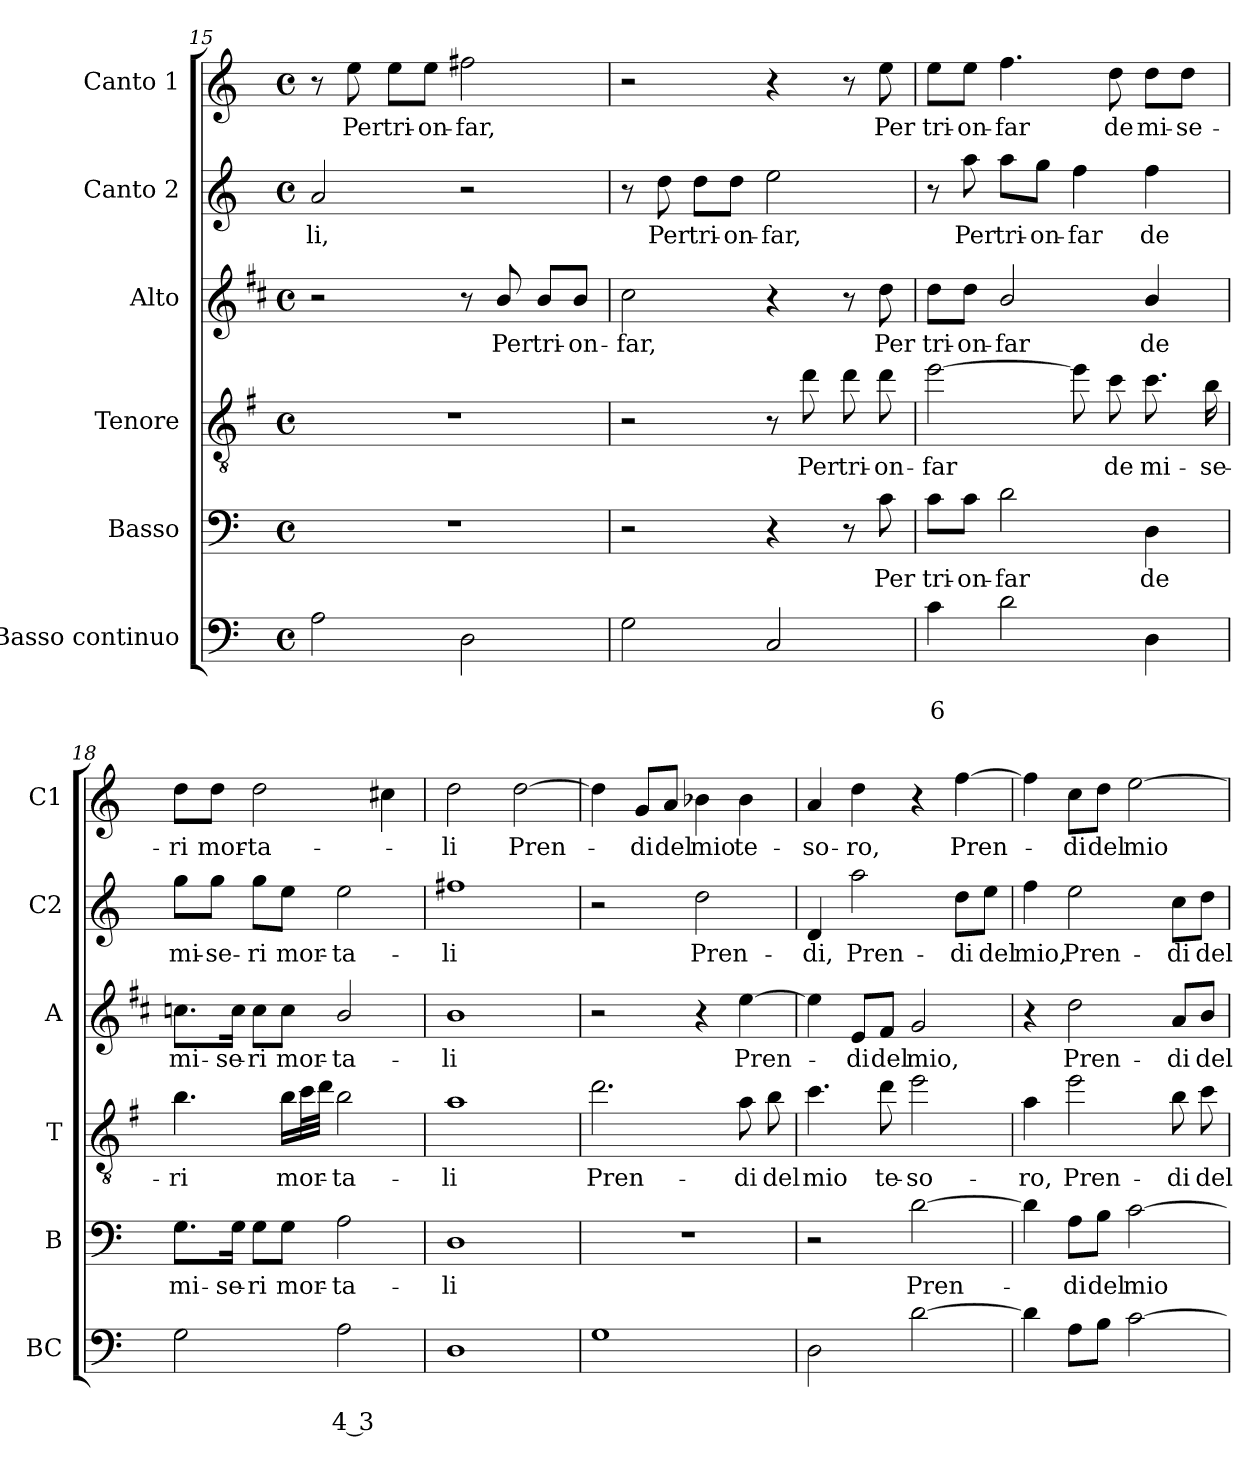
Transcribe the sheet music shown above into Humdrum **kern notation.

**kern	**text	**text	**kern	**text	**kern	**text	**kern	**text	**kern	**text	**kern	**text
*part6	*part6	*part6	*part5	*part5	*part4	*part4	*part3	*part3	*part2	*part2	*part1	*part1
*staff6	*staff6	*staff6	*staff5	*staff5	*staff4	*staff4	*staff3	*staff3	*staff2	*staff2	*staff1	*staff1
*I"Basso continuo	*	*	*I"Basso	*	*I"Tenore	*	*I"Alto	*	*I"Canto 2	*	*I"Canto 1	*
*I'BC	*	*	*I'B	*	*I'T	*	*I'A	*	*I'C2	*	*I'C1	*
!!LO:LB:g=z
*clefF4	*	*	*clefF4	*	*clefGv2	*	*clefG2	*	*clefG2	*	*clefG2	*
*	*	*	*	*	*ITrd4c7	*	*ITrd1c2	*	*	*	*	*
*k[]	*	*	*k[]	*	*k[]	*	*k[]	*	*k[]	*	*k[]	*
*C:	*	*	*C:	*	*C:	*	*C:	*	*C:	*	*C:	*
*M4/4	*	*	*M4/4	*	*M4/4	*	*M4/4	*	*M4/4	*	*M4/4	*
*met(c)	*	*	*met(c)	*	*met(c)	*	*met(c)	*	*met(c)	*	*met(c)	*
=15	=15	=15	=15	=15	=15	=15	=15	=15	=15	=15	=15	=15
!	!	!	!	!	!	!	!	!	!	!LO:LY:b	!	!
2A\	.	.	1r	.	1r	.	2r	.	2a/	-li,	8r	.
!	!	!	!	!	!	!	!	!	!	!	!	!LO:LY:b
.	.	.	.	.	.	.	.	.	.	.	8ee\	Per
!	!	!	!	!	!	!	!	!	!	!	!	!LO:LY:b
.	.	.	.	.	.	.	.	.	.	.	8ee\L	tri-
!	!	!	!	!	!	!	!	!	!	!	!	!LO:LY:b
.	.	.	.	.	.	.	.	.	.	.	8ee\J	-on-
!	!	!	!	!	!	!	!	!	!	!	!	!LO:LY:b
2D\	.	.	.	.	.	.	8r	.	2r	.	2ff#X\	-far,
!	!	!	!	!	!	!	!	!LO:LY:b	!	!	!	!
.	.	.	.	.	.	.	8a/	Per	.	.	.	.
!	!	!	!	!	!	!	!	!LO:LY:b	!	!	!	!
.	.	.	.	.	.	.	8a/L	tri-	.	.	.	.
!	!	!	!	!	!	!	!	!LO:LY:b	!	!	!	!
.	.	.	.	.	.	.	8a/J	-on-	.	.	.	.
=16	=16	=16	=16	=16	=16	=16	=16	=16	=16	=16	=16	=16
!	!	!	!	!	!	!	!	!LO:LY:b	!	!	!	!
2G\	.	.	2r	.	2r	.	2b\	-far,	8r	.	2r	.
!	!	!	!	!	!	!	!	!	!	!LO:LY:b	!	!
.	.	.	.	.	.	.	.	.	8dd\	Per	.	.
!	!	!	!	!	!	!	!	!	!	!LO:LY:b	!	!
.	.	.	.	.	.	.	.	.	8dd\L	tri-	.	.
!	!	!	!	!	!	!	!	!	!	!LO:LY:b	!	!
.	.	.	.	.	.	.	.	.	8dd\J	-on-	.	.
!	!	!	!	!	!	!	!	!	!	!LO:LY:b	!	!
2C/	.	.	4r	.	8r	.	4r	.	2ee\	-far,	4r	.
!	!	!	!	!	!	!LO:LY:b	!	!	!	!	!	!
.	.	.	.	.	8g\	Per	.	.	.	.	.	.
!	!	!	!	!	!	!LO:LY:b	!	!	!	!	!	!
.	.	.	8r	.	8g\	tri-	8r	.	.	.	8r	.
!	!	!	!	!LO:LY:b	!	!LO:LY:b	!	!LO:LY:b	!	!	!	!LO:LY:b
.	.	.	8c\	Per	8g\	-on-	8cc\	Per	.	.	8ee\	Per
=17	=17	=17	=17	=17	=17	=17	=17	=17	=17	=17	=17	=17
!	!	!LO:LY:b	!	!LO:LY:b	!	!LO:LY:b	!	!LO:LY:b	!	!	!	!LO:LY:b
4c\	.	6	8c\L	tri-	[2a\	-far	8cc\L	tri-	8r	.	8ee\L	tri-
!	!	!	!	!LO:LY:b	!	!	!	!LO:LY:b	!	!LO:LY:b	!	!LO:LY:b
.	.	.	8c\J	-on-	.	.	8cc\J	-on-	8aa\	Per	8ee\J	-on-
!	!	!	!	!LO:LY:b	!	!	!	!LO:LY:b	!	!LO:LY:b	!	!LO:LY:b
2d\	.	.	2d\	-far	.	.	2a/	-far	8aa\L	tri-	4.ff\	-far
!	!	!	!	!	!	!	!	!	!	!LO:LY:b	!	!
.	.	.	.	.	.	.	.	.	8gg\J	-on-	.	.
!	!	!	!	!	!	!	!	!	!	!LO:LY:b	!	!
.	.	.	.	.	8a\]	.	.	.	4ff\	-far	.	.
!	!	!	!	!	!	!LO:LY:b	!	!	!	!	!	!LO:LY:b
.	.	.	.	.	8f\	de	.	.	.	.	8dd\	de
!	!	!	!	!LO:LY:b	!	!LO:LY:b	!	!LO:LY:b	!	!LO:LY:b	!	!LO:LY:b
4D\	.	.	4D\	de	8.f\	mi-	4a/	de	4ff\	de	8dd\L	mi-
!	!	!	!	!	!	!	!	!	!	!	!	!LO:LY:b
.	.	.	.	.	.	.	.	.	.	.	8dd\J	-se-
!	!	!	!	!	!	!LO:LY:b	!	!	!	!	!	!
.	.	.	.	.	16e\	-se-	.	.	.	.	.	.
=18	=18	=18	=18	=18	=18	=18	=18	=18	=18	=18	=18	=18
!	!	!	!	!LO:LY:b	!	!LO:LY:b	!	!LO:LY:b	!	!LO:LY:b	!	!LO:LY:b
2G\	.	.	8.G\L	mi-	4.e\	-ri	8.b-X\L	mi-	8gg\L	mi-	8dd\L	-ri
!	!	!	!	!	!	!	!	!	!	!LO:LY:b	!	!LO:LY:b
.	.	.	.	.	.	.	.	.	8gg\J	-se-	8dd\J	mor-
!	!	!	!	!LO:LY:b	!	!	!	!LO:LY:b	!	!	!	!
.	.	.	16G\Jk	-se-	.	.	16b-\Jk	-se-	.	.	.	.
!	!	!	!	!LO:LY:b	!	!	!	!LO:LY:b	!	!LO:LY:b	!	!LO:LY:b
.	.	.	8G\L	-ri	.	.	8b-\L	-ri	8gg\L	-ri	2dd\	-ta-
!	!	!	!	!LO:LY:b	!	!LO:LY:b	!	!LO:LY:b	!	!LO:LY:b	!	!
.	.	.	8G\J	mor-	16e\LL	mor-	8b-\J	mor-	8ee\J	mor-	.	.
.	.	.	.	.	32f\L	.	.	.	.	.	.	.
.	.	.	.	.	32g\JJJ	.	.	.	.	.	.	.
!	!	!LO:LY:b	!	!LO:LY:b	!	!LO:LY:b	!	!LO:LY:b	!	!LO:LY:b	!	!
2A\	.	4 3	2A\	-ta-	2e\	-ta-	2a/	-ta-	2ee\	-ta-	.	.
.	.	.	.	.	.	.	.	.	.	.	4cc#X\	.
=19	=19	=19	=19	=19	=19	=19	=19	=19	=19	=19	=19	=19
!	!	!	!	!LO:LY:b	!	!LO:LY:b	!	!LO:LY:b	!	!LO:LY:b	!	!LO:LY:b
1D	.	.	1D	-li	1d	-li	1a	-li	1ff#X	-li	2dd\	-li
!	!	!	!	!	!	!	!	!	!	!	!	!LO:LY:b
.	.	.	.	.	.	.	.	.	.	.	[2dd\	Pren-
!!LO:LB:g=z
=20	=20	=20	=20	=20	=20	=20	=20	=20	=20	=20	=20	=20
!	!	!	!	!	!	!LO:LY:b	!	!	!	!	!	!
1G	.	.	1r	.	2.g\	Pren-	2r	.	2r	.	4dd\]	.
!	!	!	!	!	!	!	!	!	!	!	!	!LO:LY:b
.	.	.	.	.	.	.	.	.	.	.	8g/L	-di
!	!	!	!	!	!	!	!	!	!	!	!	!LO:LY:b
.	.	.	.	.	.	.	.	.	.	.	8a/J	del
!	!	!	!	!	!	!	!	!	!	!LO:LY:b	!	!LO:LY:b
.	.	.	.	.	.	.	4r	.	2dd\	Pren-	4b-X\	mio
!	!	!	!	!	!	!LO:LY:b	!	!LO:LY:b	!	!	!	!LO:LY:b
.	.	.	.	.	8d\	-di	[4dd\	Pren-	.	.	4b-\	te-
!	!	!	!	!	!	!LO:LY:b	!	!	!	!	!	!
.	.	.	.	.	8e\	del	.	.	.	.	.	.
=21	=21	=21	=21	=21	=21	=21	=21	=21	=21	=21	=21	=21
!	!	!	!	!	!	!LO:LY:b	!	!	!	!LO:LY:b	!	!LO:LY:b
2D\	.	.	2r	.	4.f\	mio	4dd\]	.	4d/	-di,	4a/	-so-
!	!	!	!	!	!	!	!	!LO:LY:b	!	!LO:LY:b	!	!LO:LY:b
.	.	.	.	.	.	.	8d/L	-di	2aa\	Pren-	4dd\	-ro,
!	!	!	!	!	!	!LO:LY:b	!	!LO:LY:b	!	!	!	!
.	.	.	.	.	8g\	te-	8e/J	del	.	.	.	.
!	!	!	!	!LO:LY:b	!	!LO:LY:b	!	!LO:LY:b	!	!	!	!
[2d\	.	.	[2d\	Pren-	2a\	-so-	2f/	mio,	.	.	4r	.
!	!	!	!	!	!	!	!	!	!	!LO:LY:b	!	!LO:LY:b
.	.	.	.	.	.	.	.	.	8dd\L	-di	[4ff\	Pren-
!	!	!	!	!	!	!	!	!	!	!LO:LY:b	!	!
.	.	.	.	.	.	.	.	.	8ee\J	del	.	.
=22	=22	=22	=22	=22	=22	=22	=22	=22	=22	=22	=22	=22
!	!	!	!	!	!	!LO:LY:b	!	!	!	!LO:LY:b	!	!
4d\]	.	.	4d\]	.	4d\	-ro,	4r	.	4ff\	mio,	4ff\]	.
!	!	!	!	!LO:LY:b	!	!LO:LY:b	!	!LO:LY:b	!	!LO:LY:b	!	!LO:LY:b
8A\L	.	.	8A\L	-di	2a\	Pren-	2cc\	Pren-	2ee\	Pren-	8cc\L	-di
!	!	!	!	!LO:LY:b	!	!	!	!	!	!	!	!LO:LY:b
8B\J	.	.	8B\J	del	.	.	.	.	.	.	8dd\J	del
!	!	!	!	!LO:LY:b	!	!	!	!	!	!	!	!LO:LY:b
[2c\	.	.	[2c\	mio	.	.	.	.	.	.	[2ee\	mio
!	!	!	!	!	!	!LO:LY:b	!	!LO:LY:b	!	!LO:LY:b	!	!
.	.	.	.	.	8e\	-di	8g/L	-di	8cc\L	-di	.	.
!	!	!	!	!	!	!LO:LY:b	!	!LO:LY:b	!	!LO:LY:b	!	!
.	.	.	.	.	8f\	del	8a/J	del	8dd\J	del	.	.
=	=	=	=	=	=	=	=	=	=	=	=	=
*-	*-	*-	*-	*-	*-	*-	*-	*-	*-	*-	*-	*-
